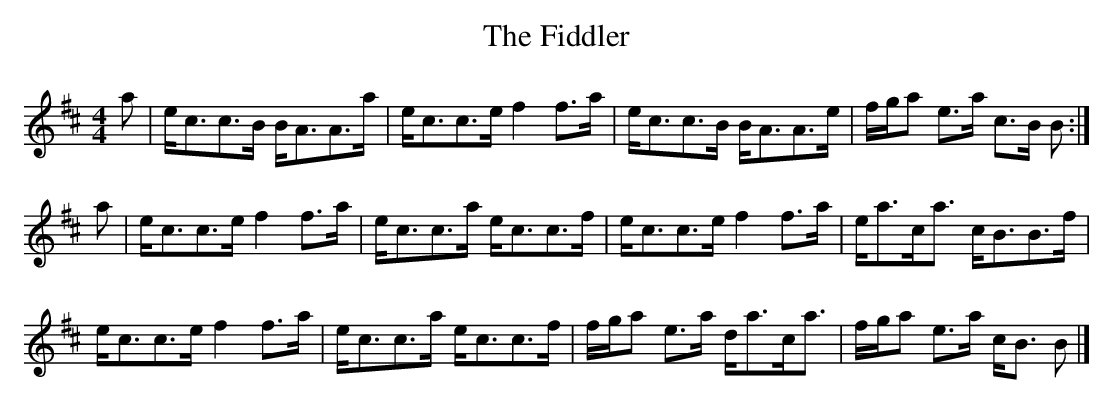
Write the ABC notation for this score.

X:1
T:Fiddler, The
M:4/4
L:1/8
K:Amix
a | e<cc>B B<AA>a | e<cc>e f2 f>a | e<cc>B B<AA>e | f/g/a e>a c>B B :|
a | e<cc>e f2 f>a | e<cc>a e<cc>f | e<cc>e f2 f>a | e<ac<a c<BB>f |
e<cc>e f2 f>a | e<cc>a e<cc>f | f/g/a e>a d<ac<a | f/g/a e>a c<B B |]
